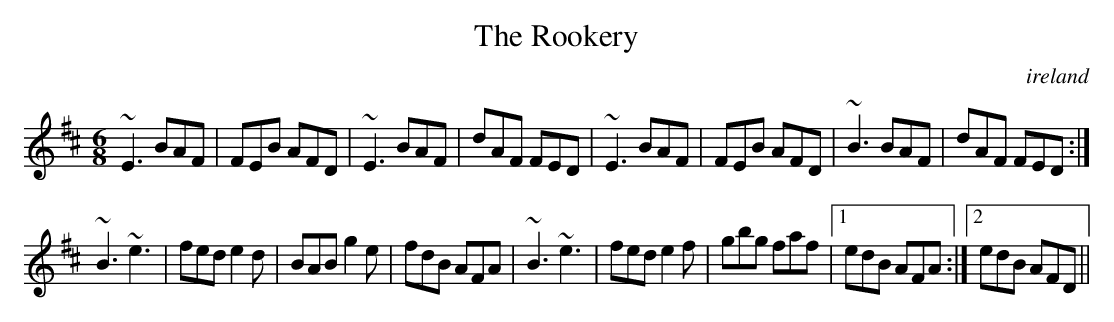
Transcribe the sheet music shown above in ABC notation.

X:1
T:Rookery, The
O:ireland
M:6/8
K:Edor
~E3 BAF|FEB AFD|~E3 BAF|dAF FED|~E3 BAF|FEB AFD|~B3 BAF|dAF FED:|
~B3 ~e3|fed e2d|BAB g2e|fdB AFA|~B3 ~e3|fed e2f|gbg faf|1 edB AFA:|2 edB AFD||
